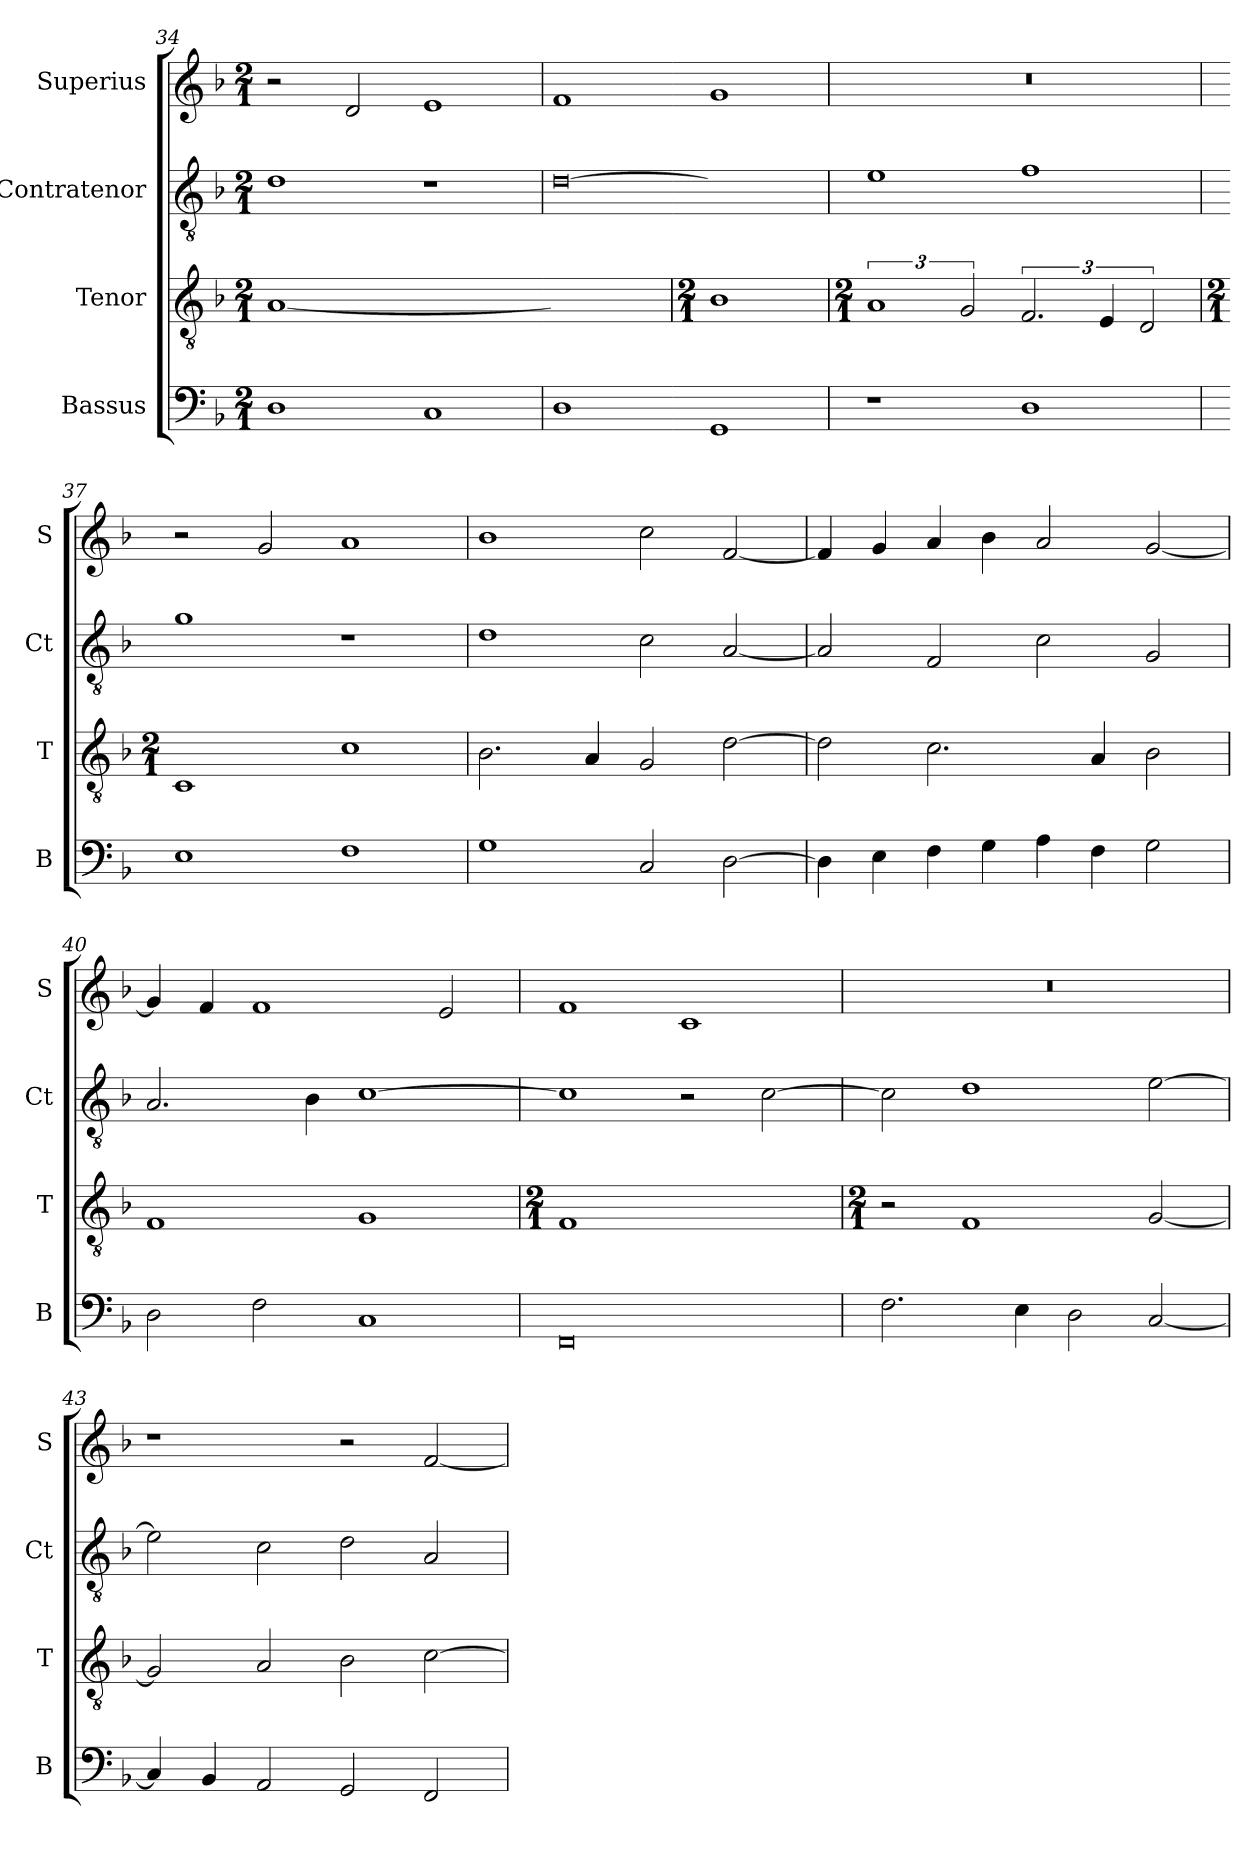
**kern	**kern	**kern	**kern
*part4	*part3	*part2	*part1
*staff4	*staff3	*staff2	*staff1
*I"Bassus	*I"Tenor	*I"Contratenor	*I"Superius
*I'B	*I'T	*I'Ct	*I'S
*clefF4	*clefGv2	*clefGv2	*clefG2
*k[b-]	*k[b-]	*k[b-]	*k[b-]
*d:	*d:	*d:	*d:
*M2/1	*M2/1	*M2/1	*M2/1
=34	=34	=34	=34
!	!LO:N:vis=1	!	!
1D	[0A	1d	2r
.	.	.	2d
1C	.	1r	1e
=35	=35-	=35	=35
!	!LO:N:vis=2	!LO:N:vis=0	!
1D	1Ayy]	[1d	1f
=-	=	=-	=-
*	*M2/1	*	*
1GG	1B-	1dyy]	1g
=36	=36	=36	=36
*	*M2/1	*	*
1r	3%2A	1e	0r
.	3G	.	.
1D	3.F	1f	.
.	6E	.	.
.	3D	.	.
=37	=37	=37	=37
*	*M2/1	*	*
1E	1C	1g	2r
.	.	.	2g
1F	1c	1r	1a
=38	=38	=38	=38
1G	2.B-	1d	1b-
.	4A	.	.
2C	2G	2c	2cc
[2D	[2d	[2A	[2f
=39	=39	=39	=39
4D]	2d]	2A]	4f]
4E	.	.	4g
4F	2.c	2F	4a
4G	.	.	4b-
4A	.	2c	2a
4F	4A	.	.
2G	2B-	2G	[2g
=40	=40	=40	=40
2D	1F	2.A	4g]
.	.	.	4f
2F	.	.	1f
.	.	4B-	.
1C	1G	[1c	.
.	.	.	2e
=41	=41	=41	=41
*	*M2/1	*	*
!	!LO:N:vis=1	!	!
0FF	0F	1c]	1f
.	.	2r	1c
.	.	[2c	.
=42	=42	=42	=42
*	*M2/1	*	*
2.F	2r	2c]	0r
.	1F	1d	.
4E	.	.	.
2D	.	.	.
[2C	[2G	[2e	.
=43	=43	=43	=43
4C]	2G]	2e]	1r
4BB-	.	.	.
2AA	2A	2c	.
2GG	2B-	2d	2r
2FF	[2c	2A	[2f
=	=	=	=
*-	*-	*-	*-
